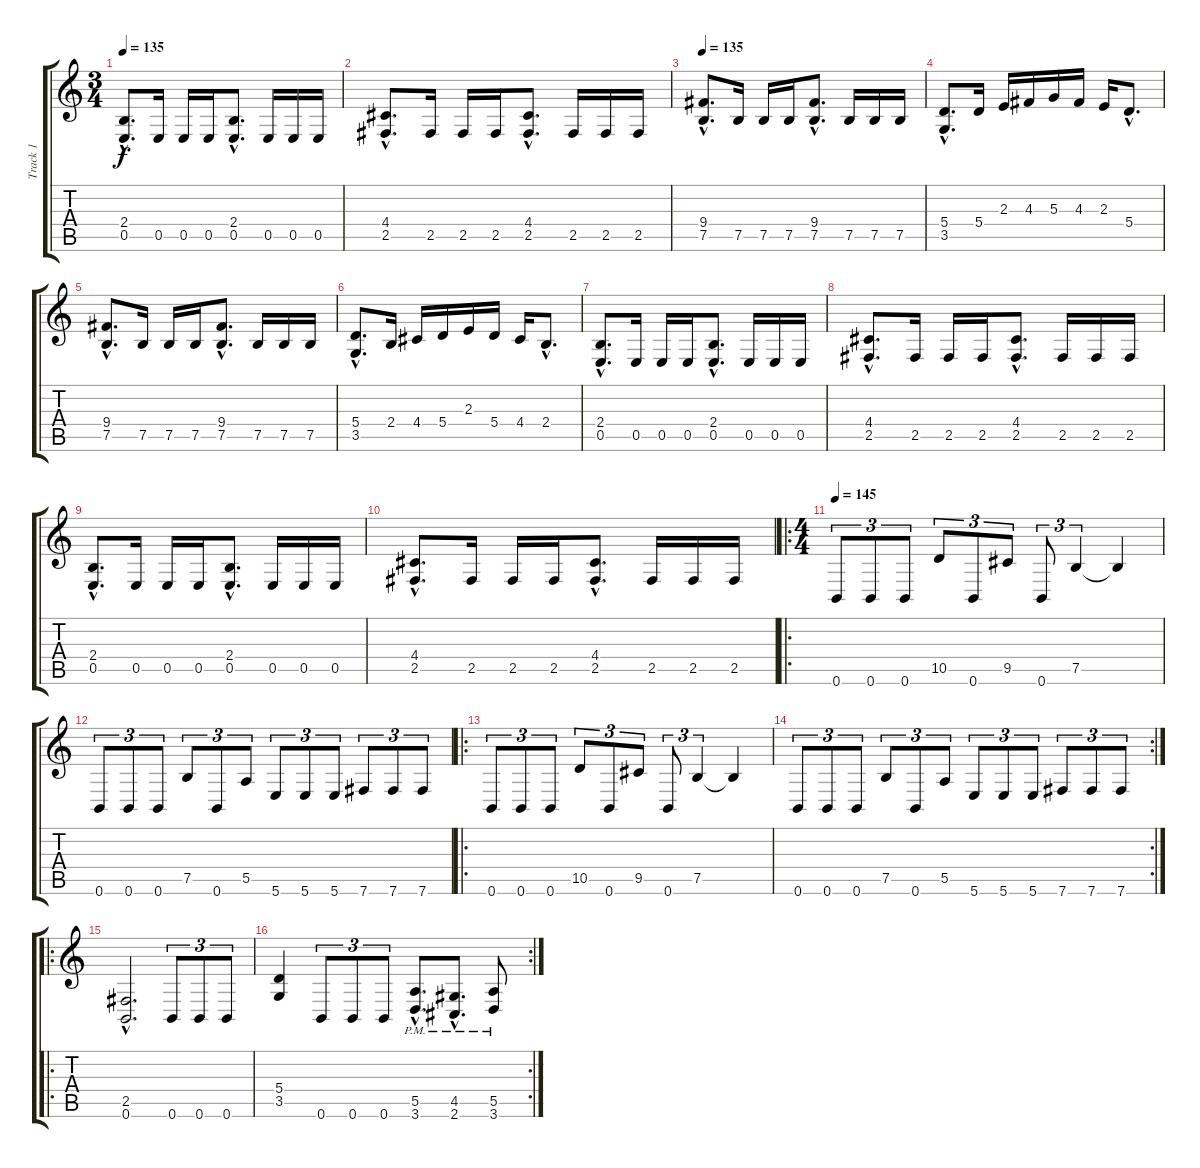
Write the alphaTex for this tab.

\track ("Track 1" "Track 1") {instrument distortionguitar}
\staff {score tabs}
\tuning (B3 Gb3 D3 A2 E2 B1) {hide}
\ts (3 4)
\tempo 135
\clef g2
\ks c
(2.4{hac} 0.5{hac}).8{d dy f} 0.5.16 0.5.16 0.5.16 (2.4{hac} 0.5{hac}).8{d} 0.5.16 0.5.16 0.5.16 |
(4.4{hac} 2.5{hac}).8{d} 2.5.16 2.5.16 2.5.16 (4.4{hac} 2.5{hac}).8{d} 2.5.16 2.5.16 2.5.16 |
\tempo 135
(9.4{hac} 7.5{hac}).8{d} 7.5.16 7.5.16 7.5.16 (9.4{hac} 7.5{hac}).8{d} 7.5.16 7.5.16 7.5.16 |
(5.4{hac} 3.5{hac}).8{d} 5.4.16 2.3.16 4.3.16 5.3.16 4.3.16 2.3.16 5.4{hac}.8{d} |
(9.4{hac} 7.5{hac}).8{d} 7.5.16 7.5.16 7.5.16 (9.4{hac} 7.5{hac}).8{d} 7.5.16 7.5.16 7.5.16 |
(5.4{hac} 3.5{hac}).8{d} 2.4.16 4.4.16 5.4.16 2.3.16 5.4.16 4.4.16 2.4{hac}.8{d} |
(2.4{hac} 0.5{hac}).8{d} 0.5.16 0.5.16 0.5.16 (2.4{hac} 0.5{hac}).8{d} 0.5.16 0.5.16 0.5.16 |
(4.4{hac} 2.5{hac}).8{d} 2.5.16 2.5.16 2.5.16 (4.4{hac} 2.5{hac}).8{d} 2.5.16 2.5.16 2.5.16 |
(2.4{hac} 0.5{hac}).8{d} 0.5.16 0.5.16 0.5.16 (2.4{hac} 0.5{hac}).8{d} 0.5.16 0.5.16 0.5.16 |
(4.4{hac} 2.5{hac}).8{d} 2.5.16 2.5.16 2.5.16 (4.4{hac} 2.5{hac}).8{d} 2.5.16 2.5.16 2.5.16 |
\ro
\ts (4 4)
\tempo 145
0.6.8{tu (3 2)} 0.6.8{tu (3 2)} 0.6.8{tu (3 2)} 10.5.8{tu (3 2)} 0.6.8{tu (3 2)} 9.5.8{tu (3 2)} 0.6.8{tu (3 2)} 7.5.4{tu (3 2)} 7.5{t}.4 |
0.6.8{tu (3 2)} 0.6.8{tu (3 2)} 0.6.8{tu (3 2)} 7.5.8{tu (3 2)} 0.6.8{tu (3 2)} 5.5.8{tu (3 2)} 5.6.8{tu (3 2)} 5.6.8{tu (3 2)} 5.6.8{tu (3 2)} 7.6.8{tu (3 2)} 7.6.8{tu (3 2)} 7.6.8{tu (3 2)} |
\ro
0.6.8{tu (3 2)} 0.6.8{tu (3 2)} 0.6.8{tu (3 2)} 10.5.8{tu (3 2)} 0.6.8{tu (3 2)} 9.5.8{tu (3 2)} 0.6.8{tu (3 2)} 7.5.4{tu (3 2)} 7.5{t}.4 |
\rc 2
0.6.8{tu (3 2)} 0.6.8{tu (3 2)} 0.6.8{tu (3 2)} 7.5.8{tu (3 2)} 0.6.8{tu (3 2)} 5.5.8{tu (3 2)} 5.6.8{tu (3 2)} 5.6.8{tu (3 2)} 5.6.8{tu (3 2)} 7.6.8{tu (3 2)} 7.6.8{tu (3 2)} 7.6.8{tu (3 2)} |
\ro
(2.5{hac} 0.6{hac}).2{d} 0.6.8{tu (3 2)} 0.6.8{tu (3 2)} 0.6.8{tu (3 2)} |
\rc 2
(5.4 3.5).4 0.6.8{tu (3 2)} 0.6.8{tu (3 2)} 0.6.8{tu (3 2)} (5.5{hac pm} 3.6{hac pm}).8{d} (4.5{hac pm} 2.6{hac pm}).8{d} (5.5{pm} 3.6{pm}).8
